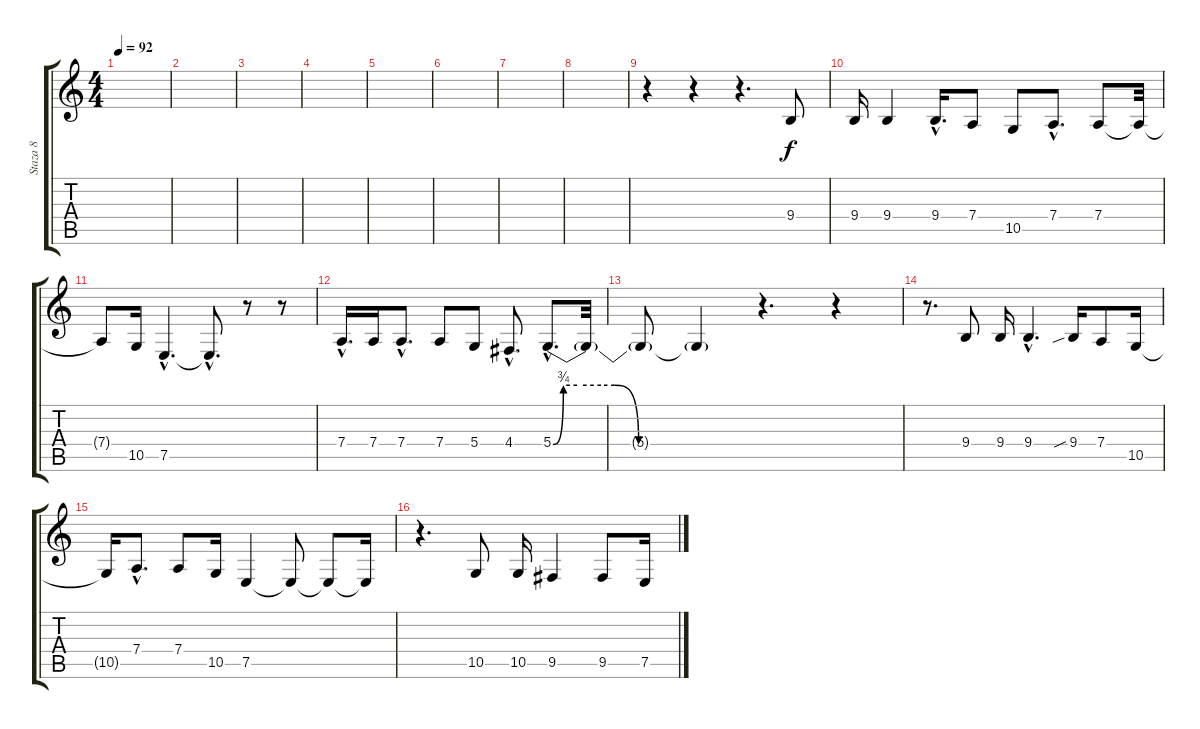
\track ("Staza 8" "Staza 8") {instrument pad1newage}
\staff {score tabs}
\tuning (E4 B3 G3 D3 A2 E2) {hide}
\ts (4 4)
\tempo 92
\clef g2
\ks c
|
|
|
|
|
|
|
|
r.4 r.4 r.4{d} 9.4.8 |
9.4.16 9.4.4 9.4{hac}.16{d} 7.4.8 10.5.8 7.4{hac}.8{d} 7.4.8 7.4{t}.32 |
7.4{t}.8 10.5.16 7.5{hac}.4{d} 7.5{hac t}.8{d} r.8 r.8 |
7.4{hac}.16{d} 7.4.16 7.4{hac}.8{d} 7.4.8 5.4.8 4.4{hac}.8{d} 5.4{be (custom 0 0 3 3 7 3 14 3 18 3 25 0 45 0 60 0) hac}.8{d} 5.4{t}.32 |
5.4{t}.8 5.4{t}.4 r.4{d} r.4 |
r.8{d} 9.4.8 9.4.16 9.4{hac}.4{d} 9.4{sib}.16 7.4.8 10.5.16 |
10.5{t}.16 7.4{hac}.8{d} 7.4.8 10.5.16 7.5.4 7.5{t}.8 7.5{t}.8 7.5{t}.16 |
r.4{d} 10.5.8 10.5.16 9.5.4 9.5.8 7.5.16
